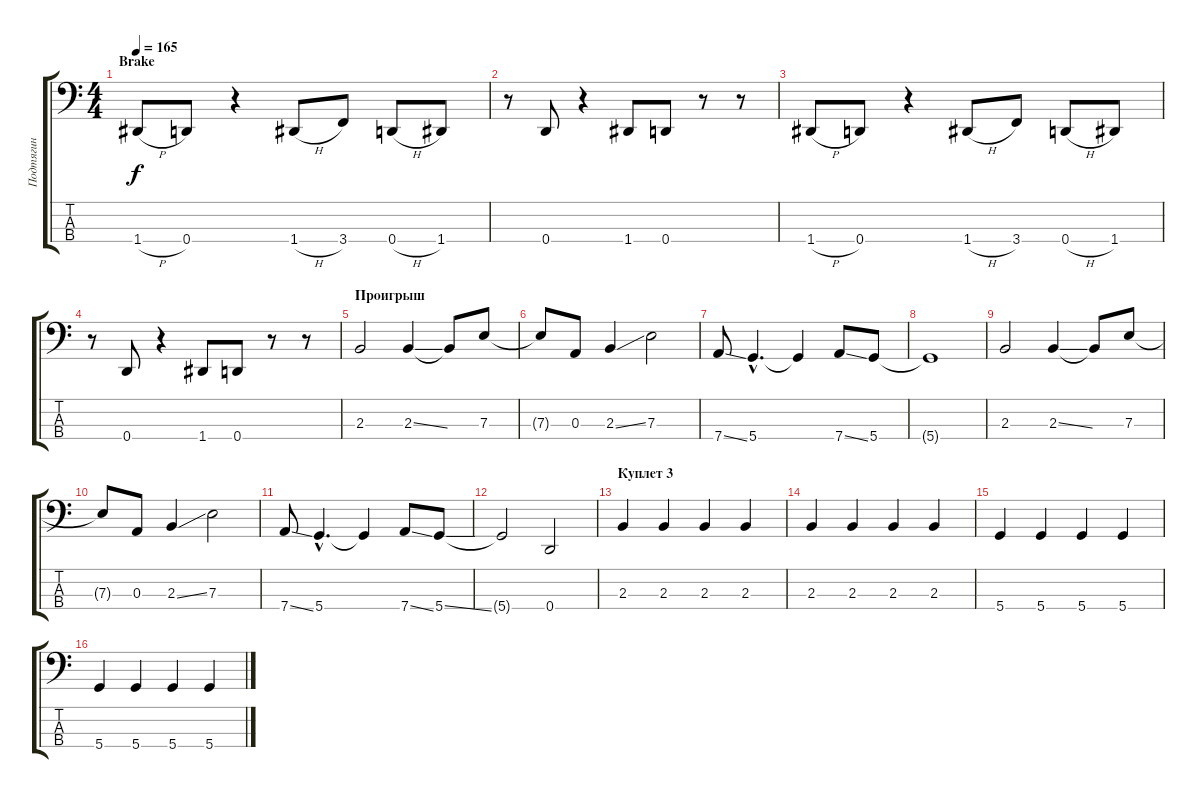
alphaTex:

\track ("Подтягин" "Подтягин") {instrument electricbasspick}
\staff {score tabs}
\tuning (G2 D2 A1 D1) {hide}
\ts (4 4)
\section ("" "Brake")
\tempo 165
\clef f4
\ks c
1.4{h}.8{dy f} 0.4.8 r.4 1.4{h}.8 3.4.8 0.4{h}.8 1.4.8 |
r.8 0.4.8 r.4 1.4.8 0.4.8 r.8 r.8 |
1.4{h}.8 0.4.8 r.4 1.4{h}.8 3.4.8 0.4{h}.8 1.4.8 |
r.8 0.4.8 r.4 1.4.8 0.4.8 r.8 r.8 |
\section ("" "Проигрыш")
2.3.2 2.3{ss}.4 2.3{t}.8 7.3.8 |
7.3{t}.8 0.3.8 2.3{ss}.4 7.3.2 |
7.4{ss}.8 5.4{hac}.4{d} 5.4{t}.4 7.4{ss}.8 5.4.8 |
5.4{t}.1 |
2.3.2 2.3{ss}.4 2.3{t}.8 7.3.8 |
7.3{t}.8 0.3.8 2.3{ss}.4 7.3.2 |
7.4{ss}.8 5.4{hac}.4{d} 5.4{t}.4 7.4{ss}.8 5.4{ss}.8 |
5.4{t}.2 0.4.2 |
\section ("" "Куплет 3")
2.3.4 2.3.4 2.3.4 2.3.4 |
2.3.4 2.3.4 2.3.4 2.3.4 |
5.4.4 5.4.4 5.4.4 5.4.4 |
5.4.4 5.4.4 5.4.4 5.4.4
